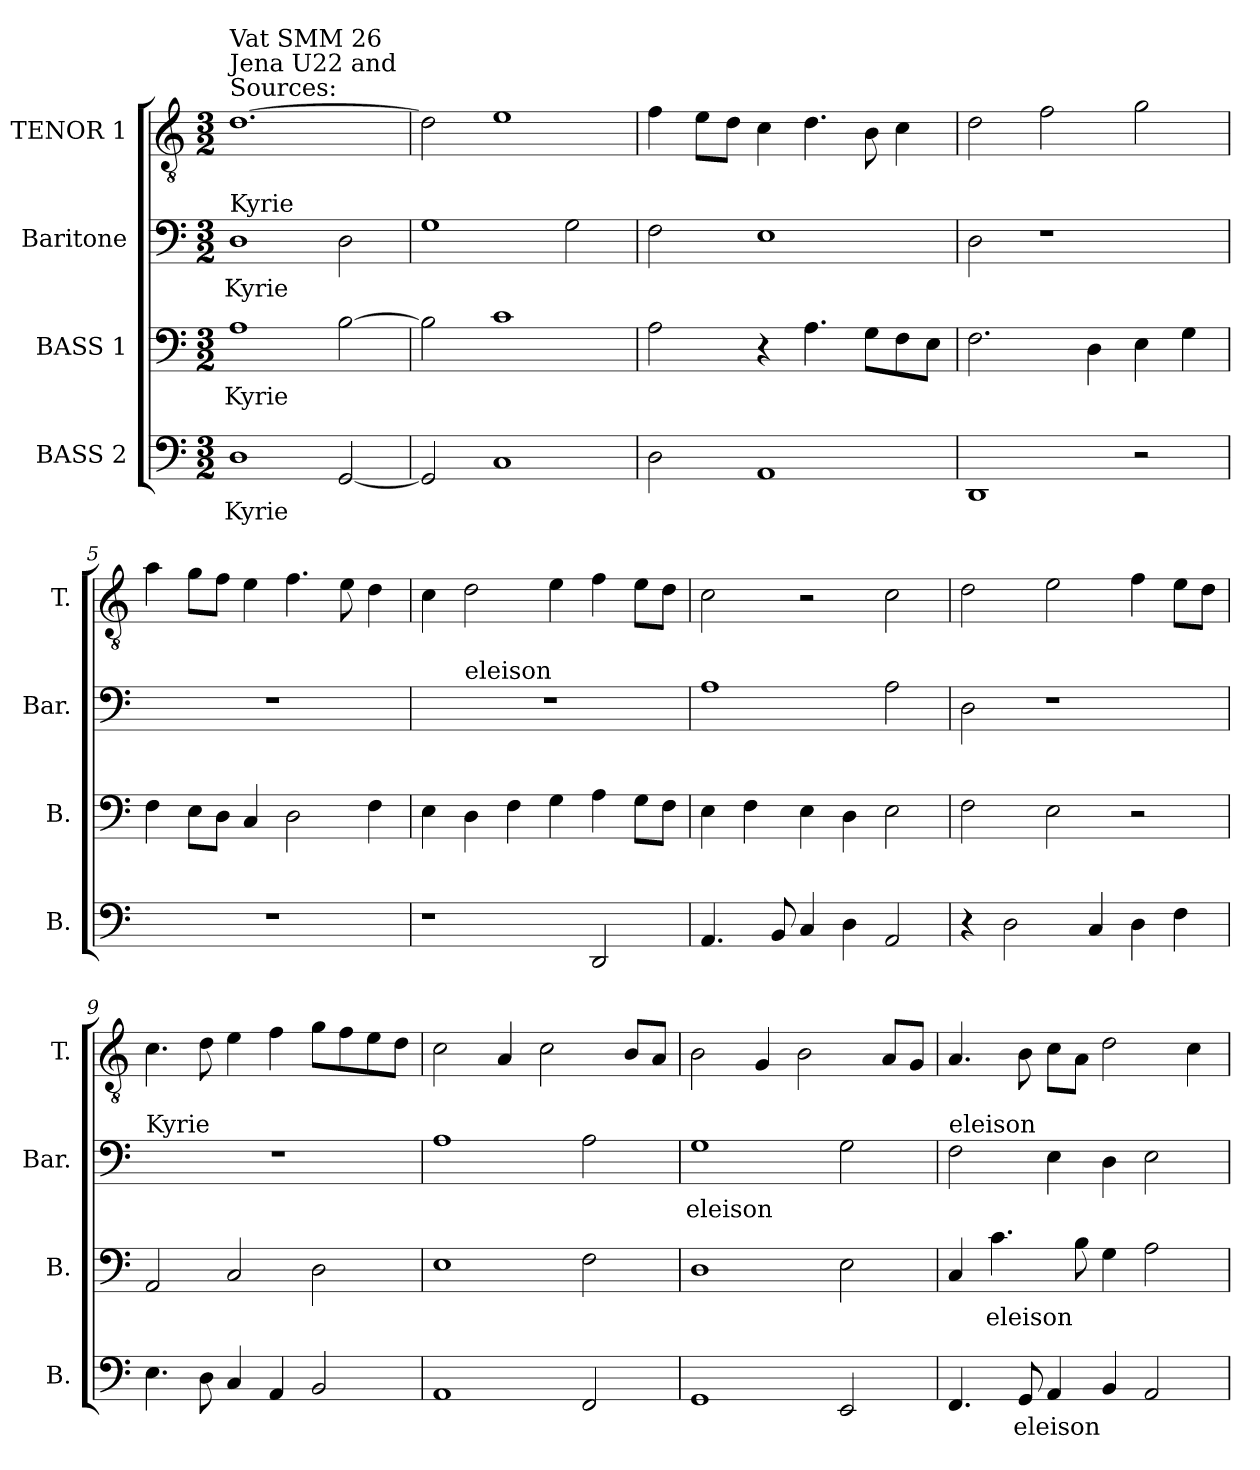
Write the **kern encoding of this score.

**kern	**text	**kern	**text	**kern	**text	**kern
*part4	*part4	*part3	*part3	*part2	*part2	*part1
*staff4	*staff4	*staff3	*staff3	*staff2	*staff2	*staff1
*I"BASS 2	*	*I"BASS 1	*	*I"Baritone	*	*I"TENOR 1
*I'B.	*	*I'B.	*	*I'Bar.	*	*I'T.
!!LO:PB:g=z
*clefF4	*	*clefF4	*	*clefF4	*	*clefGv2
*	*	*	*	*	*	*ITrd7c12
*k[]	*	*k[]	*	*k[]	*	*k[]
*C:	*	*C:	*	*C:	*	*C:
*M3/2	*	*M3/2	*	*M3/2	*	*M3/2
=1	=1	=1	=1	=1	=1	=1
!	!LO:LY:b:color=#000000	!	!	!	!	!
!	!	!	!LO:LY:b:color=#000000	!	!	!
!	!	!	!	!	!	!LO:TX:a:t=Sources&colon;
!	!	!	!	!	!	!LO:TX:t=Jena U22 and
!	!	!	!	!	!	!LO:TX:t=Vat SMM 26
!	!	!	!	!LO:TX:a:t=Kyrie	!	!
!	!	!	!	!	!LO:LY:b:color=#000000	!
1Di	Kyrie	1Ai	Kyrie	1Di	Kyrie	[1.Di
[2GGi/	.	[2Bi\	.	2Di\	.	.
=2	=2	=2	=2	=2	=2	=2
2GGi/]	.	2Bi\]	.	1Gi	.	2Di\]
1Ci	.	1ci	.	.	.	1Ei
.	.	.	.	2Gi\	.	.
=3	=3	=3	=3	=3	=3	=3
2Di\	.	2Ai\	.	2Fi\	.	4Fi\
.	.	.	.	.	.	8Ei\L
.	.	.	.	.	.	8Di\J
1AAi	.	4r	.	1Ei	.	4Ci\
.	.	4.Ai\	.	.	.	4.Di\
.	.	8Gi\L	.	.	.	8BBi\
.	.	8Fi\	.	.	.	4Ci\
.	.	8Ei\J	.	.	.	.
=4	=4	=4	=4	=4	=4	=4
1DDi	.	2.Fi\	.	2Di\	.	2Di\
.	.	.	.	1r	.	2Fi\
.	.	4Di\	.	.	.	.
2r	.	4Ei\	.	.	.	2Gi\
.	.	4Gi\	.	.	.	.
!!LO:LB:g=z
=5	=5	=5	=5	=5	=5	=5
!LO:N:vis=1	!	!	!	!LO:N:vis=1	!	!
1.r	.	4Fi\	.	1.r	.	4Ai\
.	.	8Ei\L	.	.	.	8Gi\L
.	.	8Di\J	.	.	.	8Fi\J
.	.	4Ci/	.	.	.	4Ei\
.	.	2Di\	.	.	.	4.Fi\
.	.	.	.	.	.	8Ei\
.	.	4Fi\	.	.	.	4Di\
=6	=6	=6	=6	=6	=6	=6
!	!	!	!	!LO:N:vis=1	!	!
*	*	*	*	*^	*	*
1r	.	4Ei\	.	1.r	4ryy	.	4Ci\
!	!	!	!	!	!LO:TX:a:t=eleison	!	!
.	.	4Di\	.	.	1ryy	.	2Di\
.	.	4Fi\	.	.	.	.	.
.	.	4Gi\	.	.	.	.	4Ei\
2DDi/	.	4Ai\	.	.	.	.	4Fi\
.	.	8Gi\L	.	.	4ryy	.	8Ei\L
.	.	8Fi\J	.	.	.	.	8Di\J
*	*	*	*	*v	*v	*	*
=7	=7	=7	=7	=7	=7	=7
4.AAi/	.	4Ei\	.	1Ai	.	2Ci\
.	.	4Fi\	.	.	.	.
8BBi/	.	.	.	.	.	.
4Ci/	.	4Ei\	.	.	.	2r
4Di\	.	4Di\	.	.	.	.
2AAi/	.	2Ei\	.	2Ai\	.	2Ci\
=8	=8	=8	=8	=8	=8	=8
4r	.	2Fi\	.	2Di\	.	2Di\
2Di\	.	.	.	.	.	.
.	.	2Ei\	.	1r	.	2Ei\
4Ci/	.	.	.	.	.	.
4Di\	.	2r	.	.	.	4Fi\
4Fi\	.	.	.	.	.	8Ei\L
.	.	.	.	.	.	8Di\J
!!LO:PB:g=z
=9	=9	=9	=9	=9	=9	=9
!	!	!	!	!LO:TX:a:t=Kyrie	!	!
!	!	!	!	!LO:N:vis=1	!	!
4.Ei\	.	2AAi/	.	1.r	.	4.Ci\
8Di\	.	.	.	.	.	8Di\
4Ci/	.	2Ci/	.	.	.	4Ei\
4AAi/	.	.	.	.	.	4Fi\
2BBi/	.	2Di\	.	.	.	8Gi\L
.	.	.	.	.	.	8Fi\
.	.	.	.	.	.	8Ei\
.	.	.	.	.	.	8Di\J
=10	=10	=10	=10	=10	=10	=10
1AAi	.	1Ei	.	1Ai	.	2Ci\
.	.	.	.	.	.	4AAi/
.	.	.	.	.	.	2Ci\
2FFi/	.	2Fi\	.	2Ai\	.	.
.	.	.	.	.	.	8BBi/L
.	.	.	.	.	.	8AAi/J
=11	=11	=11	=11	=11	=11	=11
!	!	!	!	!	!LO:LY:b:color=#000000	!
1GGi	.	1Di	.	1Gi	eleison	2BBi\
.	.	.	.	.	.	4GGi/
.	.	.	.	.	.	2BBi\
2EEi/	.	2Ei\	.	2Gi\	.	.
.	.	.	.	.	.	8AAi/L
.	.	.	.	.	.	8GGi/J
=12	=12	=12	=12	=12	=12	=12
!	!	!	!	!LO:TX:a:t=eleison	!	!
4.FFi/	.	4Ci/	.	2Fi\	.	4.AAi/
!	!	!	!LO:LY:b:color=#000000	!	!	!
.	.	4.ci\	eleison	.	.	.
!	!LO:LY:b:color=#000000	!	!	!	!	!
8GGi/	eleison	.	.	.	.	8BBi\
4AAi/	.	.	.	4Ei\	.	8Ci\L
.	.	8Bi\	.	.	.	8AAi\J
4BBi/	.	4Gi\	.	4Di\	.	2Di\
2AAi/	.	2Ai\	.	2Ei\	.	.
.	.	.	.	.	.	4Ci\
=	=	=	=	=	=	=
*-	*-	*-	*-	*-	*-	*-
